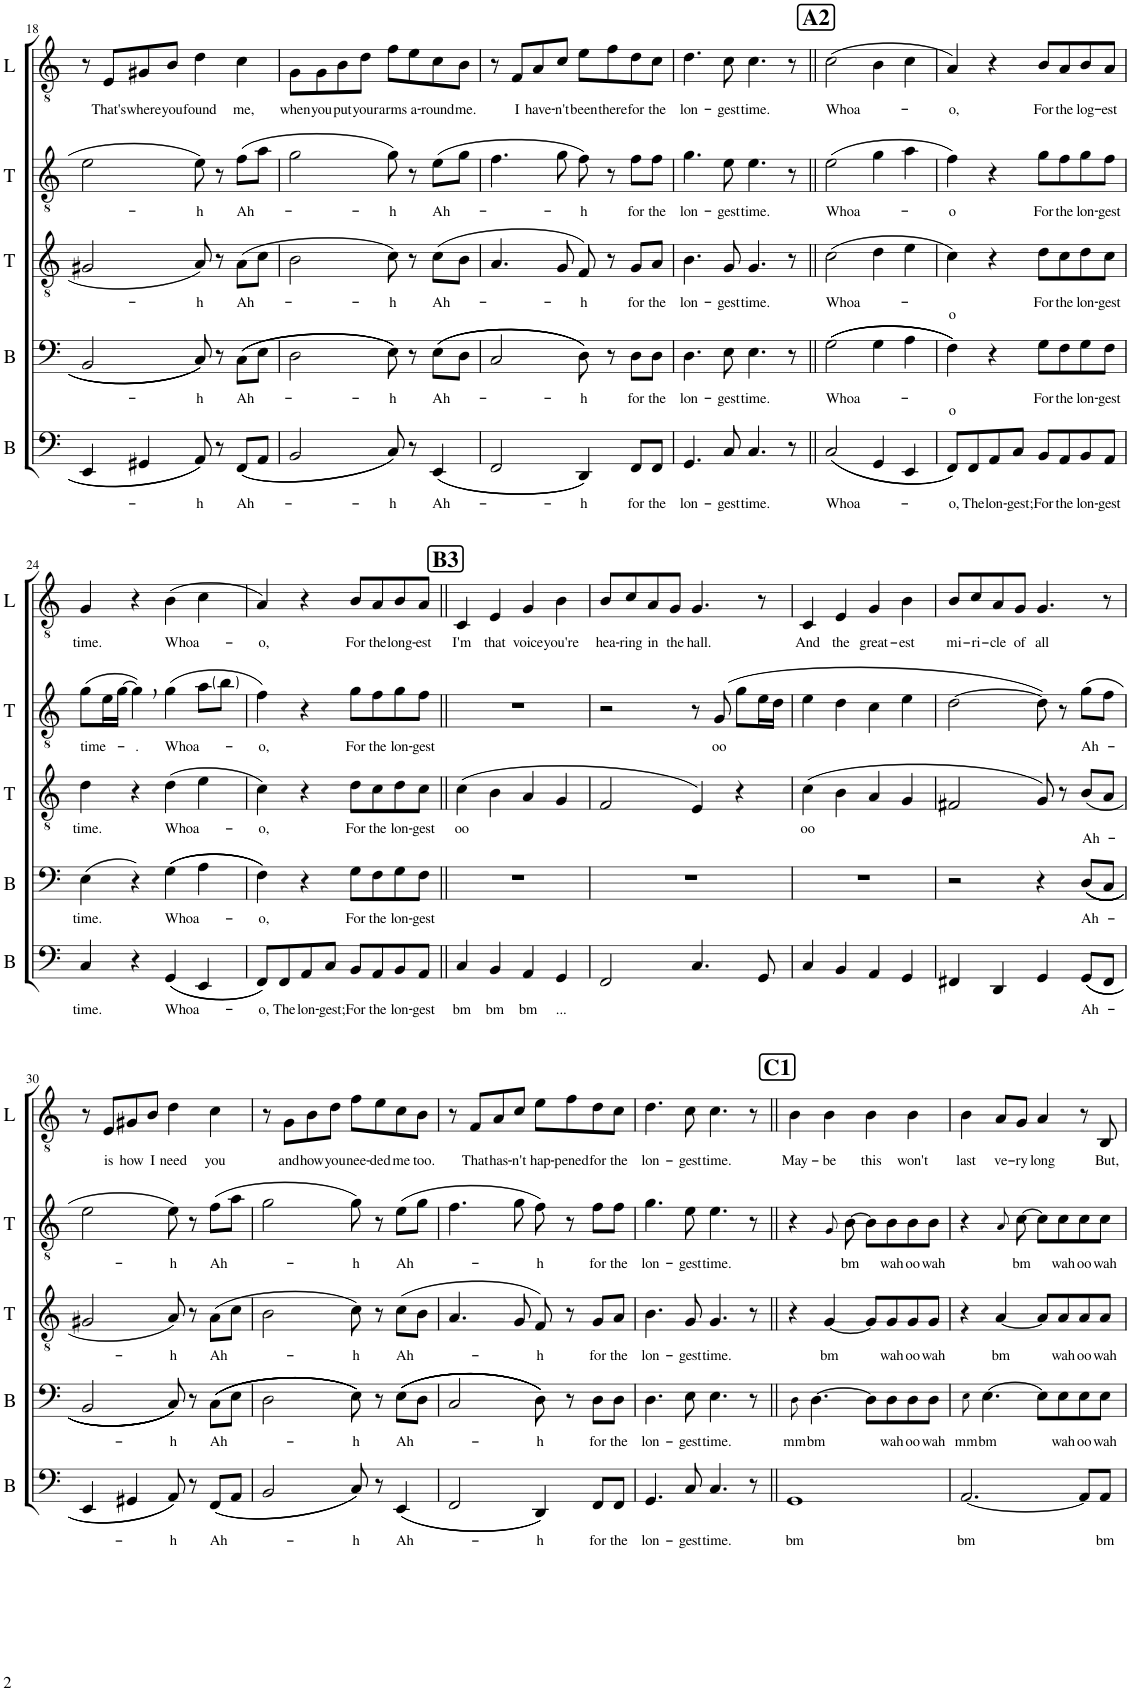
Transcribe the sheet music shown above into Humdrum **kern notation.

**kern	**text	**kern	**text	**kern	**text	**kern	**text	**kern	**text
*part5	*part5	*part4	*part4	*part3	*part3	*part2	*part2	*part1	*part1
*staff5	*staff5	*staff4	*staff4	*staff3	*staff3	*staff2	*staff2	*staff1	*staff1
*I"Bass	*	*I"Baritone	*	*I"Tenor 2	*	*I"Tenor 1	*	*I"Lead	*
*I'B	*	*I'B	*	*I'T	*	*I'T	*	*I'L	*
!!LO:PB:g=z
*clefF4	*	*clefF4	*	*clefGv2	*	*clefGv2	*	*clefGv2	*
*k[]	*	*k[]	*	*k[]	*	*k[]	*	*k[]	*
*M4/4	*	*M4/4	*	*M4/4	*	*M4/4	*	*M4/4	*
*met(c)	*	*met(c)	*	*met(c)	*	*met(c)	*	*met(c)	*
=18	=18	=18	=18	=18	=18	=18	=18	=18	=18
4EE/	.	2BB/	.	2G#X/	.	2e\	.	8r	.
!	!	!	!	!	!	!	!	!	!LO:LY:b
.	.	.	.	.	.	.	.	8E/L	That's
!	!	!	!	!	!	!	!	!	!LO:LY:b
4GG#X/	.	.	.	.	.	.	.	8G#X/	where
!	!	!	!	!	!	!	!	!	!LO:LY:b
.	.	.	.	.	.	.	.	8B/J	you
!	!LO:LY:b	!	!LO:LY:b	!	!LO:LY:b	!	!LO:LY:b	!	!LO:LY:b
8AA/	-h	8C/	-h	8A/	-h	8e\	-h	4d\	found
8r	.	8r	.	8r	.	8r	.	.	.
!	!LO:LY:b	!	!LO:LY:b	!	!LO:LY:b	!	!LO:LY:b	!	!LO:LY:b
((8FF/L	Ah-	(((8C\L	Ah-	(8A\L	Ah-	(8f\L	Ah-	4c\	me,
8AA/J	.	8E\J	.	8c\J	.	8a\J	.	.	.
=19	=19	=19	=19	=19	=19	=19	=19	=19	=19
!	!	!	!	!	!	!	!	!	!LO:LY:b
2BB/	.	2D\	.	2B\	.	2g\	.	8G\L	when
!	!	!	!	!	!	!	!	!	!LO:LY:b
.	.	.	.	.	.	.	.	8G\	you
!	!	!	!	!	!	!	!	!	!LO:LY:b
.	.	.	.	.	.	.	.	8B\	put
!	!	!	!	!	!	!	!	!	!LO:LY:b
.	.	.	.	.	.	.	.	8d\J	your
!	!LO:LY:b	!	!LO:LY:b	!	!LO:LY:b	!	!LO:LY:b	!	!LO:LY:b
8C/))	-h	8E\)))	-h	8c\)	-h	8g\)	-h	8f\L	arms
!	!	!	!	!	!	!	!	!	!LO:LY:b
8r	.	8r	.	8r	.	8r	.	8e\	a-
!	!LO:LY:b	!	!LO:LY:b	!	!LO:LY:b	!	!LO:LY:b	!	!LO:LY:b
((4EE/	Ah-	(((8E\L	Ah-	(8c\L	Ah-	(8e\L	Ah-	8c\	-round
!	!	!	!	!	!	!	!	!	!LO:LY:b
.	.	8D\J	.	8B\J	.	8g\J	.	8B\J	me.
=20	=20	=20	=20	=20	=20	=20	=20	=20	=20
2FF/	.	2C/	.	4.A/	.	4.f\	.	8r	.
!	!	!	!	!	!	!	!	!	!LO:LY:b
.	.	.	.	.	.	.	.	8F/L	I
!	!	!	!	!	!	!	!	!	!LO:LY:b
.	.	.	.	.	.	.	.	8A/	have-
!	!	!	!	!	!	!	!	!	!LO:LY:b
.	.	.	.	8G/	.	8g\	.	8c/J	-n't
!	!LO:LY:b	!	!LO:LY:b	!	!LO:LY:b	!	!LO:LY:b	!	!LO:LY:b
4DD/))	-h	8D\)))	-h	8F/)	-h	8f\)	-h	8e\L	been
!	!	!	!	!	!	!	!	!	!LO:LY:b
.	.	8r	.	8r	.	8r	.	8f\	there
!	!LO:LY:b	!	!LO:LY:b	!	!LO:LY:b	!	!LO:LY:b	!	!LO:LY:b
8FF/L	for	8D\L	for	8G/L	for	8f\L	for	8d\	for
!	!LO:LY:b	!	!LO:LY:b	!	!LO:LY:b	!	!LO:LY:b	!	!LO:LY:b
8FF/J	the	8D\J	the	8A/J	the	8f\J	the	8c\J	the
=21	=21	=21	=21	=21	=21	=21	=21	=21	=21
!	!LO:LY:b	!	!LO:LY:b	!	!LO:LY:b	!	!LO:LY:b	!	!LO:LY:b
4.GG/	lon-	4.D\	lon-	4.B\	lon-	4.g\	lon-	4.d\	lon-
!	!LO:LY:b	!	!LO:LY:b	!	!LO:LY:b	!	!LO:LY:b	!	!LO:LY:b
8C/	-gest	8E\	-gest	8G/	-gest	8e\	-gest	8c\	-gest
!	!LO:LY:b	!	!LO:LY:b	!	!LO:LY:b	!	!LO:LY:b	!	!LO:LY:b
4.C/	time.	4.E\	time.	4.G/	time.	4.e\	time.	4.c\	time.
8r	.	8r	.	8r	.	8r	.	8r	.
!!LO:REH:place=s1:a:B:cj:fs=14:t=A2
=22||	=22||	=22||	=22||	=22||	=22||	=22||	=22||	=22||	=22||
!	!LO:LY:b	!	!LO:LY:b	!	!LO:LY:b	!	!LO:LY:b	!	!LO:LY:b
((2C/	Whoa-	(((2G\	Whoa-	(2c\	Whoa-	(2e\	Whoa-	(2c\	Whoa-
4GG/	.	4G\	.	4d\	.	4g\	.	4B\	.
4EE/	.	4A\	.	4e\	.	4a\	.	4c\	.
=23	=23	=23	=23	=23	=23	=23	=23	=23	=23
!	!LO:LY:b	!	!LO:LY:b	!	!LO:LY:b	!	!LO:LY:b	!	!LO:LY:b
8FF/L))	-o,	4F\)))	-o	4c\)	-o	4f\)	-o	4A/)	-o,
!	!LO:LY:b	!	!	!	!	!	!	!	!
8FF/	The	.	.	.	.	.	.	.	.
!	!LO:LY:b	!	!	!	!	!	!	!	!
8AA/	lon-	4r	.	4r	.	4r	.	4r	.
!	!LO:LY:b	!	!	!	!	!	!	!	!
8C/J	-gest;	.	.	.	.	.	.	.	.
!	!LO:LY:b	!	!LO:LY:b	!	!LO:LY:b	!	!LO:LY:b	!	!LO:LY:b
8BB/L	For	8G\L	For	8d\L	For	8g\L	For	8B/L	For
!	!LO:LY:b	!	!LO:LY:b	!	!LO:LY:b	!	!LO:LY:b	!	!LO:LY:b
8AA/	the	8F\	the	8c\	the	8f\	the	8A/	the
!	!LO:LY:b	!	!LO:LY:b	!	!LO:LY:b	!	!LO:LY:b	!	!LO:LY:b
8BB/	lon-	8G\	lon-	8d\	lon-	8g\	lon-	8B/	log-
!	!LO:LY:b	!	!LO:LY:b	!	!LO:LY:b	!	!LO:LY:b	!	!LO:LY:b
8AA/J	-gest	8F\J	-gest	8c\J	-gest	8f\J	-gest	8A/J	-est
!!LO:LB:g=z
=24	=24	=24	=24	=24	=24	=24	=24	=24	=24
!	!LO:LY:b	!	!LO:LY:b	!	!LO:LY:b	!	!LO:LY:b	!	!LO:LY:b
4C/	time.	(4E\	time.	4d\	time.	(8g\L	time-	4G/	time.
.	.	.	.	.	.	16e\L	.	.	.
.	.	.	.	.	.	[16g\JJ	.	.	.
!	!	!	!	!	!	!	!LO:LY:b	!	!
4r	.	4r)	.	4r	.	4g,\])	-.	4r	.
!	!LO:LY:b	!	!LO:LY:b	!	!LO:LY:b	!	!LO:LY:b	!	!LO:LY:b
((4GG/	Whoa-	(((4G\	Whoa-	(4d\	Whoa-	(4g\	Whoa-	(4B\	Whoa-
4EE/	.	4A\	.	4e\	.	8a\L	.	4c\	.
.	.	.	.	.	.	8b\J	.	.	.
=25	=25	=25	=25	=25	=25	=25	=25	=25	=25
!	!LO:LY:b	!	!LO:LY:b	!	!LO:LY:b	!	!LO:LY:b	!	!LO:LY:b
8FF/L))	-o,	4F\)))	-o,	4c\)	-o,	4f\)	-o,	4A/)	-o,
!	!LO:LY:b	!	!	!	!	!	!	!	!
8FF/	The	.	.	.	.	.	.	.	.
!	!LO:LY:b	!	!	!	!	!	!	!	!
8AA/	lon-	4r	.	4r	.	4r	.	4r	.
!	!LO:LY:b	!	!	!	!	!	!	!	!
8C/J	-gest;	.	.	.	.	.	.	.	.
!	!LO:LY:b	!	!LO:LY:b	!	!LO:LY:b	!	!LO:LY:b	!	!LO:LY:b
8BB/L	For	8G\L	For	8d\L	For	8g\L	For	8B/L	For
!	!LO:LY:b	!	!LO:LY:b	!	!LO:LY:b	!	!LO:LY:b	!	!LO:LY:b
8AA/	the	8F\	the	8c\	the	8f\	the	8A/	the
!	!LO:LY:b	!	!LO:LY:b	!	!LO:LY:b	!	!LO:LY:b	!	!LO:LY:b
8BB/	lon-	8G\	lon-	8d\	lon-	8g\	lon-	8B/	long-
!	!LO:LY:b	!	!LO:LY:b	!	!LO:LY:b	!	!LO:LY:b	!	!LO:LY:b
8AA/J	-gest	8F\J	-gest	8c\J	-gest	8f\J	-gest	8A/J	-est
!!LO:REH:place=s1:a:B:cj:fs=14:t=B3
=26||	=26||	=26||	=26||	=26||	=26||	=26||	=26||	=26||	=26||
!	!LO:LY:b	!	!	!	!LO:LY:b	!	!	!	!LO:LY:b
4C/	bm	1r	.	(4c\	oo	1r	.	4C/	I'm
!	!LO:LY:b	!	!	!	!	!	!	!	!LO:LY:b
4BB/	bm	.	.	4B\	.	.	.	4E/	that
!	!LO:LY:b	!	!	!	!	!	!	!	!LO:LY:b
4AA/	bm	.	.	4A/	.	.	.	4G/	voice
!	!LO:LY:b	!	!	!	!	!	!	!	!LO:LY:b
4GG/	...	.	.	4G/	.	.	.	4B\	you're
=27	=27	=27	=27	=27	=27	=27	=27	=27	=27
!	!	!	!	!	!	!	!	!	!LO:LY:b
2FF/	.	1r	.	2F/	.	2r	.	8B/L	hea-
!	!	!	!	!	!	!	!	!	!LO:LY:b
.	.	.	.	.	.	.	.	8c/	-ring
!	!	!	!	!	!	!	!	!	!LO:LY:b
.	.	.	.	.	.	.	.	8A/	in
!	!	!	!	!	!	!	!	!	!LO:LY:b
.	.	.	.	.	.	.	.	8G/J	the
!	!	!	!	!	!	!	!	!	!LO:LY:b
4.C/	.	.	.	4E/)	.	8r	.	4.G/	hall.
!	!	!	!	!	!	!	!LO:LY:b	!	!
.	.	.	.	.	.	(8G/	oo	.	.
.	.	.	.	4r	.	8g\L	.	.	.
8GG/	.	.	.	.	.	16e\L	.	8r	.
.	.	.	.	.	.	16d\JJ	.	.	.
=28	=28	=28	=28	=28	=28	=28	=28	=28	=28
!	!	!	!	!	!LO:LY:b	!	!	!	!LO:LY:b
4C/	.	1r	.	(4c\	oo	4e\	.	4C/	And
!	!	!	!	!	!	!	!	!	!LO:LY:b
4BB/	.	.	.	4B\	.	4d\	.	4E/	the
!	!	!	!	!	!	!	!	!	!LO:LY:b
4AA/	.	.	.	4A/	.	4c\	.	4G/	great-
!	!	!	!	!	!	!	!	!	!LO:LY:b
4GG/	.	.	.	4G/	.	4e\	.	4B\	-est
=29	=29	=29	=29	=29	=29	=29	=29	=29	=29
!	!	!	!	!	!	!	!	!	!LO:LY:b
4FF#X/	.	2r	.	2F#X/	.	[2d\	.	8B/L	mi-
!	!	!	!	!	!	!	!	!	!LO:LY:b
.	.	.	.	.	.	.	.	8c/	-ri-
!	!	!	!	!	!	!	!	!	!LO:LY:b
4DD/	.	.	.	.	.	.	.	8A/	-cle
!	!	!	!	!	!	!	!	!	!LO:LY:b
.	.	.	.	.	.	.	.	8G/J	of
!	!	!	!	!	!	!	!	!	!LO:LY:b
4GG/	.	4r	.	8G/)	.	8d\])	.	4.G/	all
.	.	.	.	8r	.	8r	.	.	.
!	!LO:LY:b	!	!LO:LY:b	!	!LO:LY:b	!	!LO:LY:b	!	!
((8GG/L	Ah-	(((((8D/L	Ah-	(8B/L	Ah-	(8g\L	Ah-	.	.
8FF#/J	.	8C/J	.	8A/J	.	8f\J	.	8r	.
!!LO:LB:g=z
=30	=30	=30	=30	=30	=30	=30	=30	=30	=30
4EE/	.	2BB/	.	2G#X/	.	2e\	.	8r	.
!	!	!	!	!	!	!	!	!	!LO:LY:b
.	.	.	.	.	.	.	.	8E/L	is
!	!	!	!	!	!	!	!	!	!LO:LY:b
4GG#X/	.	.	.	.	.	.	.	8G#X/	how
!	!	!	!	!	!	!	!	!	!LO:LY:b
.	.	.	.	.	.	.	.	8B/J	I
!	!LO:LY:b	!	!LO:LY:b	!	!LO:LY:b	!	!LO:LY:b	!	!LO:LY:b
8AA/))	-h	8C/)))))	-h	8A/)	-h	8e\)	-h	4d\	need
8r	.	8r	.	8r	.	8r	.	.	.
!	!LO:LY:b	!	!LO:LY:b	!	!LO:LY:b	!	!LO:LY:b	!	!LO:LY:b
((8FF/L	Ah-	(((((8C\L	Ah-	(8A\L	Ah-	(8f\L	Ah-	4c\	you
8AA/J	.	8E\J	.	8c\J	.	8a\J	.	.	.
=31	=31	=31	=31	=31	=31	=31	=31	=31	=31
2BB/	.	2D\	.	2B\	.	2g\	.	8r	.
!	!	!	!	!	!	!	!	!	!LO:LY:b
.	.	.	.	.	.	.	.	8G\L	and
!	!	!	!	!	!	!	!	!	!LO:LY:b
.	.	.	.	.	.	.	.	8B\	how
!	!	!	!	!	!	!	!	!	!LO:LY:b
.	.	.	.	.	.	.	.	8d\J	you
!	!LO:LY:b	!	!LO:LY:b	!	!LO:LY:b	!	!LO:LY:b	!	!LO:LY:b
8C/))	-h	8E\)))))	-h	8c\)	-h	8g\)	-h	8f\L	nee-
!	!	!	!	!	!	!	!	!	!LO:LY:b
8r	.	8r	.	8r	.	8r	.	8e\	-ded
!	!LO:LY:b	!	!LO:LY:b	!	!LO:LY:b	!	!LO:LY:b	!	!LO:LY:b
((4EE/	Ah-	(((((8E\L	Ah-	(8c\L	Ah-	(8e\L	Ah-	8c\	me
!	!	!	!	!	!	!	!	!	!LO:LY:b
.	.	8D\J	.	8B\J	.	8g\J	.	8B\J	too.
=32	=32	=32	=32	=32	=32	=32	=32	=32	=32
2FF/	.	2C/	.	4.A/	.	4.f\	.	8r	.
!	!	!	!	!	!	!	!	!	!LO:LY:b
.	.	.	.	.	.	.	.	8F/L	That
!	!	!	!	!	!	!	!	!	!LO:LY:b
.	.	.	.	.	.	.	.	8A/	has-
!	!	!	!	!	!	!	!	!	!LO:LY:b
.	.	.	.	8G/	.	8g\	.	8c/J	-n't
!	!LO:LY:b	!	!LO:LY:b	!	!LO:LY:b	!	!LO:LY:b	!	!LO:LY:b
4DD/))	-h	8D\)))))	-h	8F/)	-h	8f\)	-h	8e\L	hap-
!	!	!	!	!	!	!	!	!	!LO:LY:b
.	.	8r	.	8r	.	8r	.	8f\	-pened
!	!LO:LY:b	!	!LO:LY:b	!	!LO:LY:b	!	!LO:LY:b	!	!LO:LY:b
8FF/L	for	8D\L	for	8G/L	for	8f\L	for	8d\	for
!	!LO:LY:b	!	!LO:LY:b	!	!LO:LY:b	!	!LO:LY:b	!	!LO:LY:b
8FF/J	the	8D\J	the	8A/J	the	8f\J	the	8c\J	the
=33	=33	=33	=33	=33	=33	=33	=33	=33	=33
!	!LO:LY:b	!	!LO:LY:b	!	!LO:LY:b	!	!LO:LY:b	!	!LO:LY:b
4.GG/	lon-	4.D\	lon-	4.B\	lon-	4.g\	lon-	4.d\	lon-
!	!LO:LY:b	!	!LO:LY:b	!	!LO:LY:b	!	!LO:LY:b	!	!LO:LY:b
8C/	-gest	8E\	-gest	8G/	-gest	8e\	-gest	8c\	-gest
!	!LO:LY:b	!	!LO:LY:b	!	!LO:LY:b	!	!LO:LY:b	!	!LO:LY:b
4.C/	time.	4.E\	time.	4.G/	time.	4.e\	time.	4.c\	time.
8r	.	8r	.	8r	.	8r	.	8r	.
!!LO:REH:place=s1:a:B:cj:fs=14:t=C1
=34||	=34||	=34||	=34||	=34||	=34||	=34||	=34||	=34||	=34||
!	!LO:LY:b	!	!LO:LY:b	!	!	!	!	!	!LO:LY:b
1GG	bm	8D\	mm	4r	.	4r	.	4B\	May-
!	!	!	!LO:LY:b	!	!	!	!	!	!
.	.	[4.D\	bm	.	.	.	.	.	.
!	!	!	!	!	!LO:LY:b	!	!	!	!LO:LY:b
.	.	.	.	[4G/	bm	8G/	.	4B\	-be
!	!	!	!	!	!	!	!LO:LY:b	!	!
.	.	.	.	.	.	[8B\	bm	.	.
!	!	!	!	!	!	!	!	!	!LO:LY:b
.	.	8D\L]	.	8G/L]	.	8B\L]	.	4B\	this
!	!	!	!LO:LY:b	!	!LO:LY:b	!	!LO:LY:b	!	!
.	.	8D\	wah	8G/	wah	8B\	wah	.	.
!	!	!	!LO:LY:b	!	!LO:LY:b	!	!LO:LY:b	!	!LO:LY:b
.	.	8D\	oo	8G/	oo	8B\	oo	4B\	won't
!	!	!	!LO:LY:b	!	!LO:LY:b	!	!LO:LY:b	!	!
.	.	8D\J	wah	8G/J	wah	8B\J	wah	.	.
=35	=35	=35	=35	=35	=35	=35	=35	=35	=35
!	!LO:LY:b	!	!LO:LY:b	!	!	!	!	!	!LO:LY:b
[2.AA/	bm	8E\	mm	4r	.	4r	.	4B\	last
!	!	!	!LO:LY:b	!	!	!	!	!	!
.	.	[4.E\	bm	.	.	.	.	.	.
!	!	!	!	!	!LO:LY:b	!	!	!	!LO:LY:b
.	.	.	.	[4A/	bm	8A!/	.	8A/L	ve-
!	!	!	!	!	!	!	!LO:LY:b	!	!LO:LY:b
.	.	.	.	.	.	[8c\	bm	8G/J	-ry
!	!	!	!	!	!	!	!	!	!LO:LY:b
.	.	8E\L]	.	8A/L]	.	8c\L]	.	4A/	long
!	!	!	!LO:LY:b	!	!LO:LY:b	!	!LO:LY:b	!	!
.	.	8E\	wah	8A/	wah	8c\	wah	.	.
!	!	!	!LO:LY:b	!	!LO:LY:b	!	!LO:LY:b	!	!
8AA/L]	.	8E\	oo	8A/	oo	8c\	oo	8r	.
!	!LO:LY:b	!	!LO:LY:b	!	!LO:LY:b	!	!LO:LY:b	!	!LO:LY:b
8AA/J	bm	8E\J	wah	8A/J	wah	8c\J	wah	8BB/	But,
=	=	=	=	=	=	=	=	=	=
*-	*-	*-	*-	*-	*-	*-	*-	*-	*-
